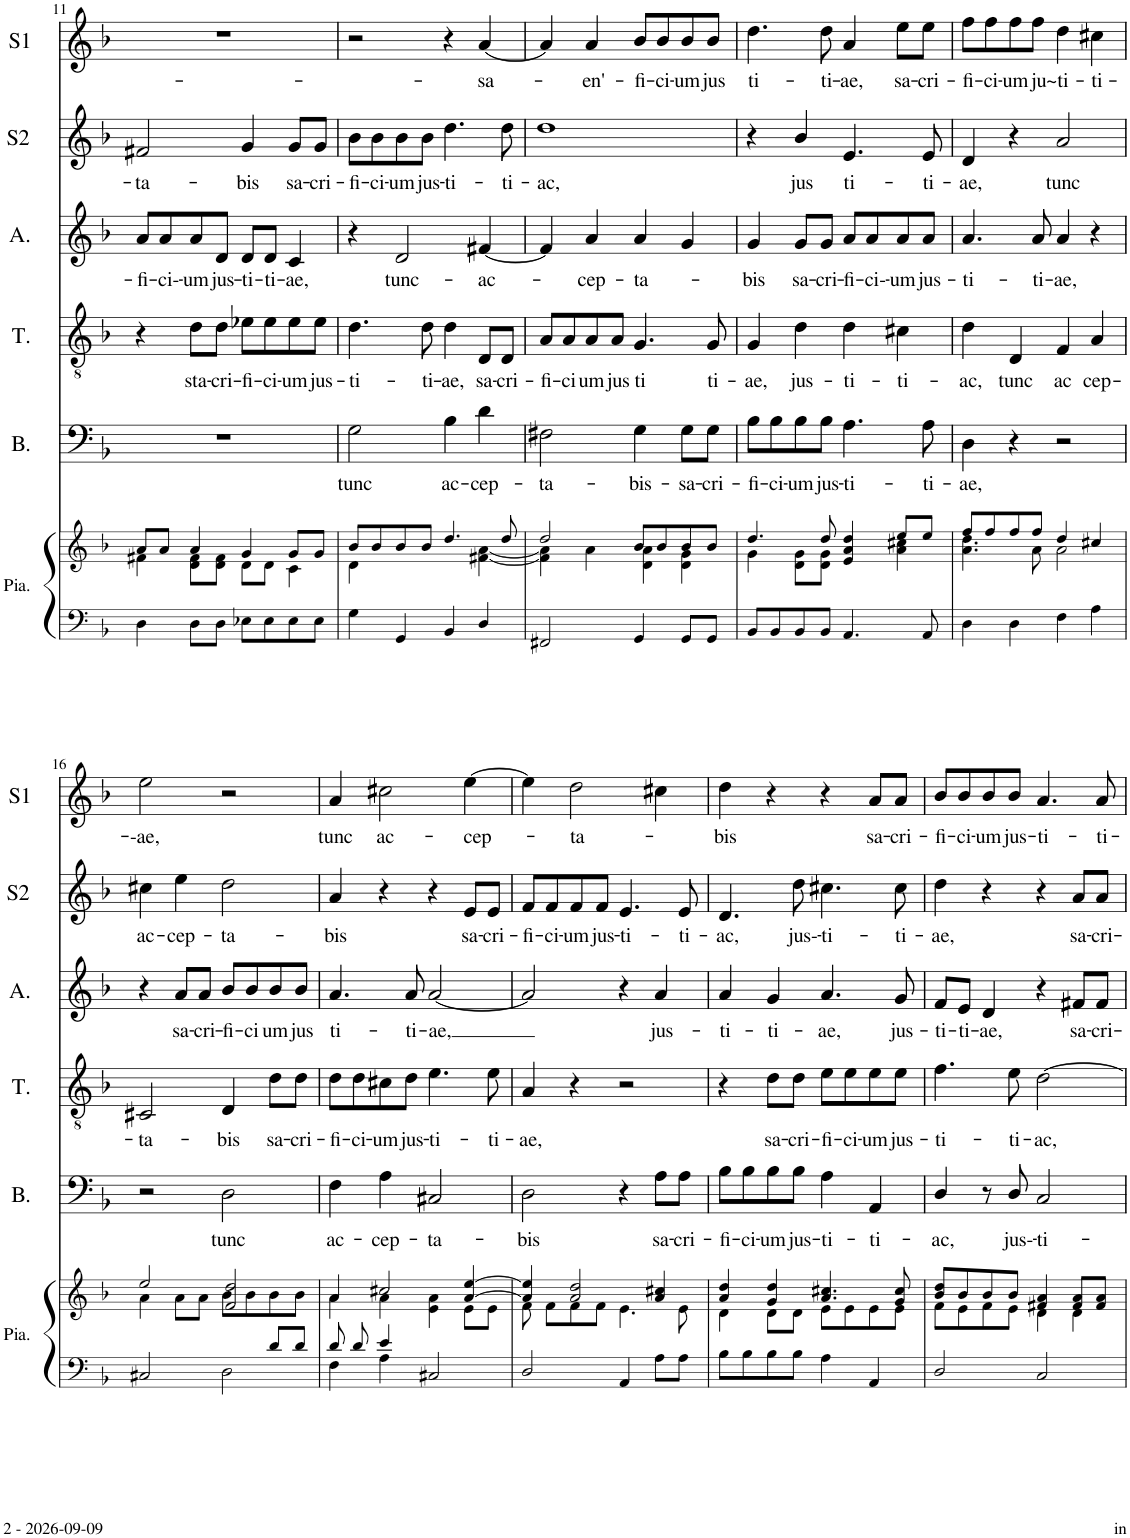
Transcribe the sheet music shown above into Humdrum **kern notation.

**kern	**kern	**kern	**text	**kern	**text	**kern	**text	**kern	**text	**kern	**text
*part6	*part6	*part5	*part5	*part4	*part4	*part3	*part3	*part2	*part2	*part1	*part1
*staff7	*staff6	*staff5	*staff5	*staff4	*staff4	*staff3	*staff3	*staff2	*staff2	*staff1	*staff1
*I"Piano	*	*I"Basse	*	*I"Ténor	*	*I"Alto	*	*I"Soprano 2	*	*I"Soprano 1	*
*I'Pia.	*	*I'B.	*	*I'T.	*	*I'A.	*	*I'S2	*	*I'S1	*
!!LO:PB:g=z
*clefF4	*clefG2	*clefF4	*	*clefGv2	*	*clefG2	*	*clefG2	*	*clefG2	*
*k[b-]	*k[b-]	*k[b-]	*	*k[b-]	*	*k[b-]	*	*k[b-]	*	*k[b-]	*
*M4/4	*M4/4	*M4/4	*	*M4/4	*	*M4/4	*	*M4/4	*	*M4/4	*
*met(c)	*met(c)	*met(c)	*	*met(c)	*	*met(c)	*	*met(c)	*	*met(c)	*
=11	=11	=11	=11	=11	=11	=11	=11	=11	=11	=11	=11
*	*^	*	*	*	*	*	*	*	*	*	*
!	!	!	!	!	!	!	!	!LO:LY:b	!	!LO:LY:b	!	!
4D\	8a/L	4f#X\	1r	.	4r	.	8a/L	-fi-	2f#X/	-ta-	1r	.
!	!	!	!	!	!	!	!	!LO:LY:b	!	!	!	!
.	8a/J	.	.	.	.	.	8a/	-ci--	.	.	.	.
!	!	!	!	!	!	!LO:LY:b	!	!LO:LY:b	!	!	!	!
8D\L	4a/	8d\ 8f#\L	.	.	8d\L	sta-	8a/	-um	.	.	.	.
!	!	!	!	!	!	!LO:LY:b	!	!LO:LY:b	!	!	!	!
8D\J	.	8d\ 8f#\J	.	.	8d\J	-cri-	8d/J	jus-	.	.	.	.
!	!	!	!	!	!	!LO:LY:b	!	!LO:LY:b	!	!LO:LY:b	!	!
8E-X\L	4g/	8d\L	.	.	8e-X\L	-fi-	8d/L	-ti-	4g/	-bis	.	.
!	!	!	!	!	!	!LO:LY:b	!	!LO:LY:b	!	!	!	!
8E-\	.	8d\J	.	.	8e-\	-ci-	8d/J	-ti-	.	.	.	.
!	!	!	!	!	!	!LO:LY:b	!	!LO:LY:b	!	!LO:LY:b	!	!
8E-\	8g/L	4c\	.	.	8e-\	-um	4c/	-ae,	8g/L	sa-	.	.
!	!	!	!	!	!	!LO:LY:b	!	!	!	!LO:LY:b	!	!
8E-\J	8g/J	.	.	.	8e-\J	jus-	.	.	8g/J	-cri-	.	.
=12	=12	=12	=12	=12	=12	=12	=12	=12	=12	=12	=12	=12
!	!	!	!	!LO:LY:b	!	!LO:LY:b	!	!	!	!LO:LY:b	!	!
4G\	8b-/L	4d\	2G\	tunc	4.d\	-ti-	4r	.	8b-\L	-fi-	2r	.
!	!	!	!	!	!	!	!	!	!	!LO:LY:b	!	!
.	8b-/	.	.	.	.	.	.	.	8b-\	-ci-	.	.
!	!	!	!	!	!	!	!	!LO:LY:b	!	!LO:LY:b	!	!
4GG/	8b-/	2ryy	.	.	.	.	2d/	tunc-	8b-\	-um	.	.
!	!	!	!	!	!	!LO:LY:b	!	!	!	!LO:LY:b	!	!
.	8b-/J	.	.	.	8d\	-ti-	.	.	8b-\J	jus-	.	.
!	!	!	!	!LO:LY:b	!	!LO:LY:b	!	!	!	!LO:LY:b	!	!
4BB-/	4.dd/	.	4B-\	ac-	4d\	-ae,	.	.	4.dd\	-ti-	4r	.
!	!	!	!	!LO:LY:b	!	!LO:LY:b	!	!LO:LY:b	!	!	!	!LO:LY:b
4D/	.	[4f#X\ [4a\	4d\	-cep-	8D/L	sa-	[4f#X/	-ac-	.	.	[4a/	-sa-
!	!	!	!	!	!	!LO:LY:b	!	!	!	!LO:LY:b	!	!
.	8dd/	.	.	.	8D/J	-cri-	.	.	8dd\	-ti-	.	.
=13	=13	=13	=13	=13	=13	=13	=13	=13	=13	=13	=13	=13
!	!	!	!	!LO:LY:b	!	!LO:LY:b	!	!	!	!LO:LY:b	!	!
2FF#X/	2dd/	4f#\] 4a\]	2F#X\	-ta-	8A/L	-fi-	4f#/]	.	1dd	-ac,	4a/]	.
!	!	!	!	!	!	!LO:LY:b	!	!	!	!	!	!
.	.	.	.	.	8A/	-ci	.	.	.	.	.	.
!	!	!	!	!	!	!LO:LY:b	!	!LO:LY:b	!	!	!	!LO:LY:b
.	.	4a\	.	.	8A/	um	4a/	-cep-	.	.	4a/	-en'-
!	!	!	!	!	!	!LO:LY:b	!	!	!	!	!	!
.	.	.	.	.	8A/J	jus	.	.	.	.	.	.
!	!	!	!	!LO:LY:b	!	!LO:LY:b	!	!LO:LY:b	!	!	!	!LO:LY:b
4GG/	8b-/L	4d\ 4a\	4G\	-bis-	4.G/	ti	4a/	-ta-	.	.	8b-/L	-fi-
!	!	!	!	!	!	!	!	!	!	!	!	!LO:LY:b
.	8b-/	.	.	.	.	.	.	.	.	.	8b-/	-ci-
!	!	!	!	!LO:LY:b	!	!	!	!	!	!	!	!LO:LY:b
8GG/L	8b-/	4d\ 4g\	8G\L	-sa-	.	.	4g/	.	.	.	8b-/	-um
!	!	!	!	!LO:LY:b	!	!LO:LY:b	!	!	!	!	!	!LO:LY:b
8GG/J	8b-/J	.	8G\J	-cri-	8G/	ti-	.	.	.	.	8b-/J	jus
=14	=14	=14	=14	=14	=14	=14	=14	=14	=14	=14	=14	=14
!	!	!	!	!LO:LY:b	!	!LO:LY:b	!	!LO:LY:b	!	!	!	!LO:LY:b
8BB-/L	4.dd/	4g\	8B-\L	-fi-	4G/	-ae,	4g/	-bis	4r	.	4.dd\	ti-
!	!	!	!	!LO:LY:b	!	!	!	!	!	!	!	!
8BB-/	.	.	8B-\	-ci-	.	.	.	.	.	.	.	.
!	!	!	!	!LO:LY:b	!	!LO:LY:b	!	!LO:LY:b	!	!LO:LY:b	!	!
8BB-/	.	8d\ 8g\L	8B-\	-um	4d\	jus-	8g/L	sa-	4b-/	jus	.	.
!	!	!	!	!LO:LY:b	!	!	!	!LO:LY:b	!	!	!	!LO:LY:b
8BB-/J	8dd/	8d\ 8g\J	8B-\J	jus-	.	.	8g/J	-cri-	.	.	8dd\	-ti-
!	!	!	!	!LO:LY:b	!	!LO:LY:b	!	!LO:LY:b	!	!LO:LY:b	!	!LO:LY:b
4.AA/	4e/ 4a/ 4dd/	4ryy	4.A\	-ti-	4d\	-ti-	8a/L	-fi-	4.e/	ti-	4a/	-ae,
!	!	!	!	!	!	!	!	!LO:LY:b	!	!	!	!
.	.	.	.	.	.	.	8a/	-ci--	.	.	.	.
!	!	!	!	!	!	!LO:LY:b	!	!LO:LY:b	!	!	!	!LO:LY:b
.	8ee/L	4a\ 4cc#X\	.	.	4c#X\	-ti-	8a/	-um	.	.	8ee\L	sa-
!	!	!	!	!LO:LY:b	!	!	!	!LO:LY:b	!	!LO:LY:b	!	!LO:LY:b
8AA/	8ee/J	.	8A\	-ti-	.	.	8a/J	jus-	8e/	-ti-	8ee\J	-cri-
=15	=15	=15	=15	=15	=15	=15	=15	=15	=15	=15	=15	=15
!	!	!	!	!LO:LY:b	!	!LO:LY:b	!	!LO:LY:b	!	!LO:LY:b	!	!LO:LY:b
4D\	8ff/L	4.a\ 4.dd\	4D\	-ae,	4d\	-ac,	4.a/	-ti-	4d/	-ae,	8ff\L	-fi-
!	!	!	!	!	!	!	!	!	!	!	!	!LO:LY:b
.	8ff/	.	.	.	.	.	.	.	.	.	8ff\	-ci-
!	!	!	!	!	!	!LO:LY:b	!	!	!	!	!	!LO:LY:b
4D\	8ff/	.	4r	.	4D/	tunc	.	.	4r	.	8ff\	-um
!	!	!	!	!	!	!	!	!LO:LY:b	!	!	!	!LO:LY:b
.	8ff/J	8a\	.	.	.	.	8a/	-ti-	.	.	8ff\J	ju~
!	!	!	!	!	!	!LO:LY:b	!	!LO:LY:b	!	!LO:LY:b	!	!LO:LY:b
4F\	4dd/	2a\	2r	.	4F/	ac	4a/	-ae,	2a/	tunc	4dd\	ti-
!	!	!	!	!	!	!LO:LY:b	!	!	!	!	!	!LO:LY:b
4A\	4cc#X/	.	.	.	4A/	cep-	4r	.	.	.	4cc#X\	-ti-
!!LO:LB:g=z
=16	=16	=16	=16	=16	=16	=16	=16	=16	=16	=16	=16	=16
*^	*	*	*	*	*	*	*	*	*	*	*	*
!	!	!	!	!	!	!	!LO:LY:b	!	!	!	!LO:LY:b	!	!LO:LY:b
2C#X/	2ryy	2ee/	4a\	2r	.	2C#X/	-ta-	4r	.	4cc#X\	ac-	2ee\	--ae,
!	!	!	!	!	!	!	!	!	!LO:LY:b	!	!LO:LY:b	!	!
.	.	.	8a\L	.	.	.	.	8a/L	sa-	4ee\	-cep-	.	.
!	!	!	!	!	!	!	!	!	!LO:LY:b	!	!	!	!
.	.	.	8a\J	.	.	.	.	8a/J	-cri-	.	.	.	.
!	!	!	!	!	!LO:LY:b	!	!LO:LY:b	!	!LO:LY:b	!	!LO:LY:b	!	!
4ryy	2D\	2f/ 2dd/	8b-\L	2D\	tunc	4D/	-bis	8b-/L	-fi-	2dd\	-ta-	2r	.
!	!	!	!	!	!	!	!	!	!LO:LY:b	!	!	!	!
.	.	.	8b-\	.	.	.	.	8b-/	-ci	.	.	.	.
!	!	!	!	!	!	!	!LO:LY:b	!	!LO:LY:b	!	!	!	!
8d/L	.	.	8b-\	.	.	8d\L	sa-	8b-/	um	.	.	.	.
!	!	!	!	!	!	!	!LO:LY:b	!	!LO:LY:b	!	!	!	!
8d/J	.	.	8b-\J	.	.	8d\J	-cri-	8b-/J	jus	.	.	.	.
=17	=17	=17	=17	=17	=17	=17	=17	=17	=17	=17	=17	=17	=17
!	!	!	!	!	!LO:LY:b	!	!LO:LY:b	!	!LO:LY:b	!	!LO:LY:b	!	!LO:LY:b
8d/	4F\	4a/	4a\	4F\	ac-	8d\L	-fi-	4.a/	ti-	4a/	-bis	4a/	tunc
!	!	!	!	!	!	!	!LO:LY:b	!	!	!	!	!	!
8d/	.	.	.	.	.	8d\	-ci-	.	.	.	.	.	.
!	!	!	!	!	!LO:LY:b	!	!LO:LY:b	!	!	!	!	!	!LO:LY:b
4e/	4A\	2cc#X/	4a\	4A\	-cep-	8c#X\	-um	.	.	4r	.	2cc#X\	ac-
!	!	!	!	!	!	!	!LO:LY:b	!	!LO:LY:b	!	!	!	!
.	.	.	.	.	.	8d\J	jus-	8a/	-ti-	.	.	.	.
!	!	!	!	!	!LO:LY:b	!	!LO:LY:b	!	!LO:LY:b	!	!	!	!
2C#X/	2ryy	.	4e\ 4a\	2C#X/	-ta-	4.e\	-ti-	[2a/	-ae,	4r	.	.	.
!	!	!	!	!	!	!	!	!	!	!	!LO:LY:b	!	!LO:LY:b
.	.	[4a/ [4ee/	8e\L	.	.	.	.	.	.	8e/L	sa-	[4ee\	-cep-
!	!	!	!	!	!	!	!LO:LY:b	!	!	!	!LO:LY:b	!	!
.	.	.	8e\J	.	.	8e\	-ti-	.	.	8e/J	-cri-	.	.
*v	*v	*	*	*	*	*	*	*	*	*	*	*	*
=18	=18	=18	=18	=18	=18	=18	=18	=18	=18	=18	=18	=18
!	!	!	!	!LO:LY:b	!	!LO:LY:b	!	!	!	!LO:LY:b	!	!
2D/	4a/] 4ee/]	8f\	2D\	-bis	4A/	-ae,	2a/]	.	8f/L	-fi-	4ee\]	.
!	!	!	!	!	!	!	!	!	!	!LO:LY:b	!	!
.	.	8f\L	.	.	.	.	.	.	8f/	-ci-	.	.
!	!	!	!	!	!	!	!	!	!	!LO:LY:b	!	!LO:LY:b
.	2a/ 2dd/	8f\	.	.	4r	.	.	.	8f/	-um	2dd\	-ta-
!	!	!	!	!	!	!	!	!	!	!LO:LY:b	!	!
.	.	8f\J	.	.	.	.	.	.	8f/J	jus-	.	.
!	!	!	!	!	!	!	!	!	!	!LO:LY:b	!	!
4AA/	.	4.e\	4r	.	2r	.	4r	.	4.e/	-ti-	.	.
!	!	!	!	!LO:LY:b	!	!	!	!LO:LY:b	!	!	!	!
8A\L	4a/ 4cc#X/	.	8A\L	sa-	.	.	4a/	jus-	.	.	4cc#X\	.
!	!	!	!	!LO:LY:b	!	!	!	!	!	!LO:LY:b	!	!
8A\J	.	8e\	8A\J	-cri-	.	.	.	.	8e/	-ti-	.	.
=19	=19	=19	=19	=19	=19	=19	=19	=19	=19	=19	=19	=19
!	!	!	!	!LO:LY:b	!	!	!	!LO:LY:b	!	!LO:LY:b	!	!LO:LY:b
8B-\L	4a/ 4dd/	4d\	8B-\L	-fi-	4r	.	4a/	-ti-	4.d/	-ac,	4dd\	-bis
!	!	!	!	!LO:LY:b	!	!	!	!	!	!	!	!
8B-\	.	.	8B-\	-ci-	.	.	.	.	.	.	.	.
!	!	!	!	!LO:LY:b	!	!LO:LY:b	!	!LO:LY:b	!	!	!	!
8B-\	4g/ 4dd/	8d\L	8B-\	-um	8d\L	sa-	4g/	-ti-	.	.	4r	.
!	!	!	!	!LO:LY:b	!	!LO:LY:b	!	!	!	!LO:LY:b	!	!
8B-\J	.	8d\J	8B-\J	jus-	8d\J	-cri-	.	.	8dd\	jus--	.	.
!	!	!	!	!LO:LY:b	!	!LO:LY:b	!	!LO:LY:b	!	!LO:LY:b	!	!
4A\	4.a/ 4.cc#X/	8e\L	4A\	-ti-	8e\L	-fi-	4.a/	-ae,	4.cc#X\	-ti-	4r	.
!	!	!	!	!	!	!LO:LY:b	!	!	!	!	!	!
.	.	8e\	.	.	8e\	-ci-	.	.	.	.	.	.
!	!	!	!	!LO:LY:b	!	!LO:LY:b	!	!	!	!	!	!LO:LY:b
4AA/	.	8e\	4AA/	-ti-	8e\	-um	.	.	.	.	8a/L	sa-
!	!	!	!	!	!	!LO:LY:b	!	!LO:LY:b	!	!LO:LY:b	!	!LO:LY:b
.	8g/ 8cc#/	8e\J	.	.	8e\J	jus-	8g/	jus-	8cc#\	-ti-	8a/J	-cri-
=20	=20	=20	=20	=20	=20	=20	=20	=20	=20	=20	=20	=20
!	!	!	!	!LO:LY:b	!	!LO:LY:b	!	!LO:LY:b	!	!LO:LY:b	!	!LO:LY:b
2D/	8b-/ 8dd/L	8f\L	4D/	-ac,	4.f\	-ti-	8f/L	-ti-	4dd\	-ae,	8b-/L	-fi-
!	!	!	!	!	!	!	!	!LO:LY:b	!	!	!	!LO:LY:b
.	8b-/	8e\	.	.	.	.	8e/J	-ti-	.	.	8b-/	-ci-
!	!	!	!	!	!	!	!	!LO:LY:b	!	!	!	!LO:LY:b
.	8b-/	8f\	8r	.	.	.	4d/	-ae,	4r	.	8b-/	-um
!	!	!	!	!LO:LY:b	!	!LO:LY:b	!	!	!	!	!	!LO:LY:b
.	8b-/J	8e\J	8D/	jus--	8e\	-ti-	.	.	.	.	8b-/J	jus-
!	!	!	!	!LO:LY:b	!	!LO:LY:b	!	!	!	!	!	!LO:LY:b
2C/	4f#X/ 4a/	4d\	2C/	-ti-	[2d\	-ac,	4r	.	4r	.	4.a/	-ti-
!	!	!	!	!	!	!	!	!LO:LY:b	!	!LO:LY:b	!	!
.	8f#/ 8a/L	4d\	.	.	.	.	8f#X/L	sa-	8a/L	sa-	.	.
!	!	!	!	!	!	!	!	!LO:LY:b	!	!LO:LY:b	!	!LO:LY:b
.	8f#/ 8a/J	.	.	.	.	.	8f#/J	-cri-	8a/J	-cri-	8a/	-ti-
*	*v	*v	*	*	*	*	*	*	*	*	*	*
=	=	=	=	=	=	=	=	=	=	=	=
*-	*-	*-	*-	*-	*-	*-	*-	*-	*-	*-	*-
